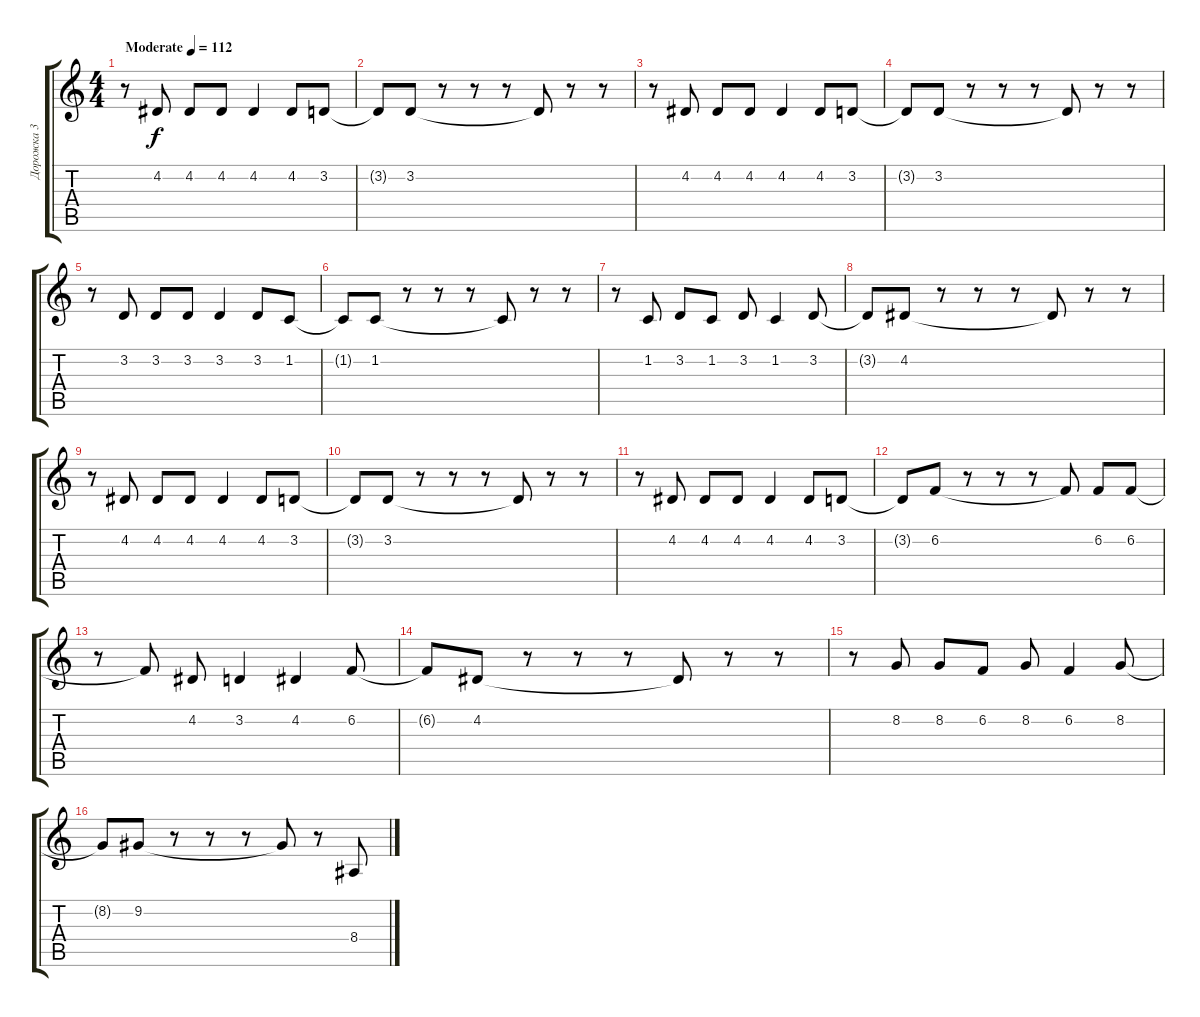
\track ("Дорожка 3" "Дорожка 3") {instrument altosax}
\staff {score tabs}
\tuning (E4 B3 G3 D3 A2 E2) {hide}
\ts (4 4)
\tempo (112 "Moderate")
\clef g2
\ks c
r.8{dy f instrument altosax} 4.2.8 4.2.8 4.2.8 4.2.4 4.2.8 3.2.8 |
3.2{t}.8 3.2.8 r.8 r.8 r.8 3.2{t}.8 r.8 r.8 |
r.8 4.2.8 4.2.8 4.2.8 4.2.4 4.2.8 3.2.8 |
3.2{t}.8 3.2.8 r.8 r.8 r.8 3.2{t}.8 r.8 r.8 |
r.8 3.2.8 3.2.8 3.2.8 3.2.4 3.2.8 1.2.8 |
1.2{t}.8 1.2.8 r.8 r.8 r.8 1.2{t}.8 r.8 r.8 |
r.8 1.2.8 3.2.8 1.2.8 3.2.8 1.2.4 3.2.8 |
3.2{t}.8 4.2.8 r.8 r.8 r.8 4.2{t}.8 r.8 r.8 |
r.8 4.2.8 4.2.8 4.2.8 4.2.4 4.2.8 3.2.8 |
3.2{t}.8 3.2.8 r.8 r.8 r.8 3.2{t}.8 r.8 r.8 |
r.8 4.2.8 4.2.8 4.2.8 4.2.4 4.2.8 3.2.8 |
3.2{t}.8 6.2.8 r.8 r.8 r.8 6.2{t}.8 6.2.8 6.2.8 |
r.8 6.2{t}.8 4.2.8 3.2.4 4.2.4 6.2.8 |
6.2{t}.8 4.2.8 r.8 r.8 r.8 4.2{t}.8 r.8 r.8 |
r.8 8.2.8 8.2.8 6.2.8 8.2.8 6.2.4 8.2.8 |
8.2{t}.8 9.2.8 r.8 r.8 r.8 9.2{t}.8 r.8 8.4.8
